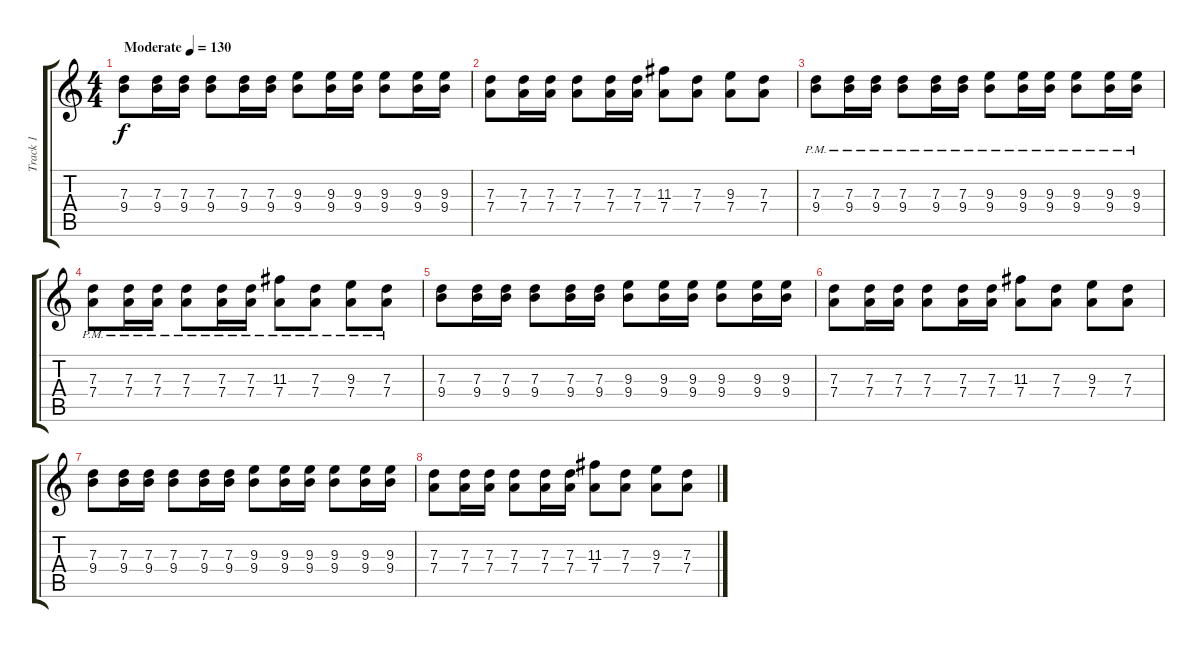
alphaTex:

\track ("Track 1" "Track 1") {instrument distortionguitar}
\staff {score tabs}
\tuning (E4 B3 G3 D3 A2 E2) {hide}
\ts (4 4)
\tempo (130 "Moderate")
\clef g2
\ks c
(7.3 9.4).8{dy f instrument distortionguitar} (7.3 9.4).16 (7.3 9.4).16 (7.3 9.4).8 (7.3 9.4).16 (7.3 9.4).16 (9.3 9.4).8 (9.3 9.4).16 (9.3 9.4).16 (9.3 9.4).8 (9.3 9.4).16 (9.3 9.4).16 |
(7.3 7.4).8 (7.3 7.4).16 (7.3 7.4).16 (7.3 7.4).8 (7.3 7.4).16 (7.3 7.4).16 (11.3 7.4).8 (7.3 7.4).8 (9.3 7.4).8 (7.3 7.4).8 |
(7.3{pm} 9.4{pm}).8 (7.3{pm} 9.4{pm}).16 (7.3{pm} 9.4{pm}).16 (7.3{pm} 9.4{pm}).8 (7.3{pm} 9.4{pm}).16 (7.3{pm} 9.4{pm}).16 (9.3{pm} 9.4{pm}).8 (9.3{pm} 9.4{pm}).16 (9.3{pm} 9.4{pm}).16 (9.3{pm} 9.4{pm}).8 (9.3{pm} 9.4{pm}).16 (9.3{pm} 9.4{pm}).16 |
(7.3{pm} 7.4{pm}).8 (7.3{pm} 7.4{pm}).16 (7.3{pm} 7.4{pm}).16 (7.3{pm} 7.4{pm}).8 (7.3{pm} 7.4{pm}).16 (7.3{pm} 7.4{pm}).16 (11.3{pm} 7.4{pm}).8 (7.3{pm} 7.4{pm}).8 (9.3{pm} 7.4{pm}).8 (7.3{pm} 7.4{pm}).8 |
(7.3 9.4).8 (7.3 9.4).16 (7.3 9.4).16 (7.3 9.4).8 (7.3 9.4).16 (7.3 9.4).16 (9.3 9.4).8 (9.3 9.4).16 (9.3 9.4).16 (9.3 9.4).8 (9.3 9.4).16 (9.3 9.4).16 |
(7.3 7.4).8 (7.3 7.4).16 (7.3 7.4).16 (7.3 7.4).8 (7.3 7.4).16 (7.3 7.4).16 (11.3 7.4).8 (7.3 7.4).8 (9.3 7.4).8 (7.3 7.4).8 |
(7.3 9.4).8 (7.3 9.4).16 (7.3 9.4).16 (7.3 9.4).8 (7.3 9.4).16 (7.3 9.4).16 (9.3 9.4).8 (9.3 9.4).16 (9.3 9.4).16 (9.3 9.4).8 (9.3 9.4).16 (9.3 9.4).16 |
(7.3 7.4).8 (7.3 7.4).16 (7.3 7.4).16 (7.3 7.4).8 (7.3 7.4).16 (7.3 7.4).16 (11.3 7.4).8 (7.3 7.4).8 (9.3 7.4).8 (7.3 7.4).8
